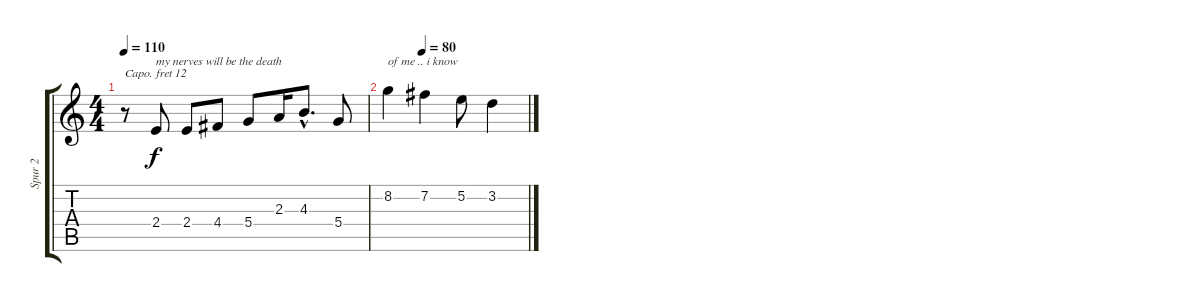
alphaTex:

\track ("Spur 2" "Spur 2") {instrument harmonica}
\staff {score tabs}
\capo 12
\tuning (E4 B3 G3 D3 A2 E2) {hide}
\ts (4 4)
\tempo 110
\clef g2
\ks c
r.8{dy f} 2.4.8{txt "my nerves will be the death"} 2.4.8 4.4.8 5.4.8 2.3.16 4.3{hac}.8{d} 5.4.8 |
\tempo (80 0.25)
8.2.4{txt "of me .. i know"} 7.2.4 5.2.8 3.2.4
